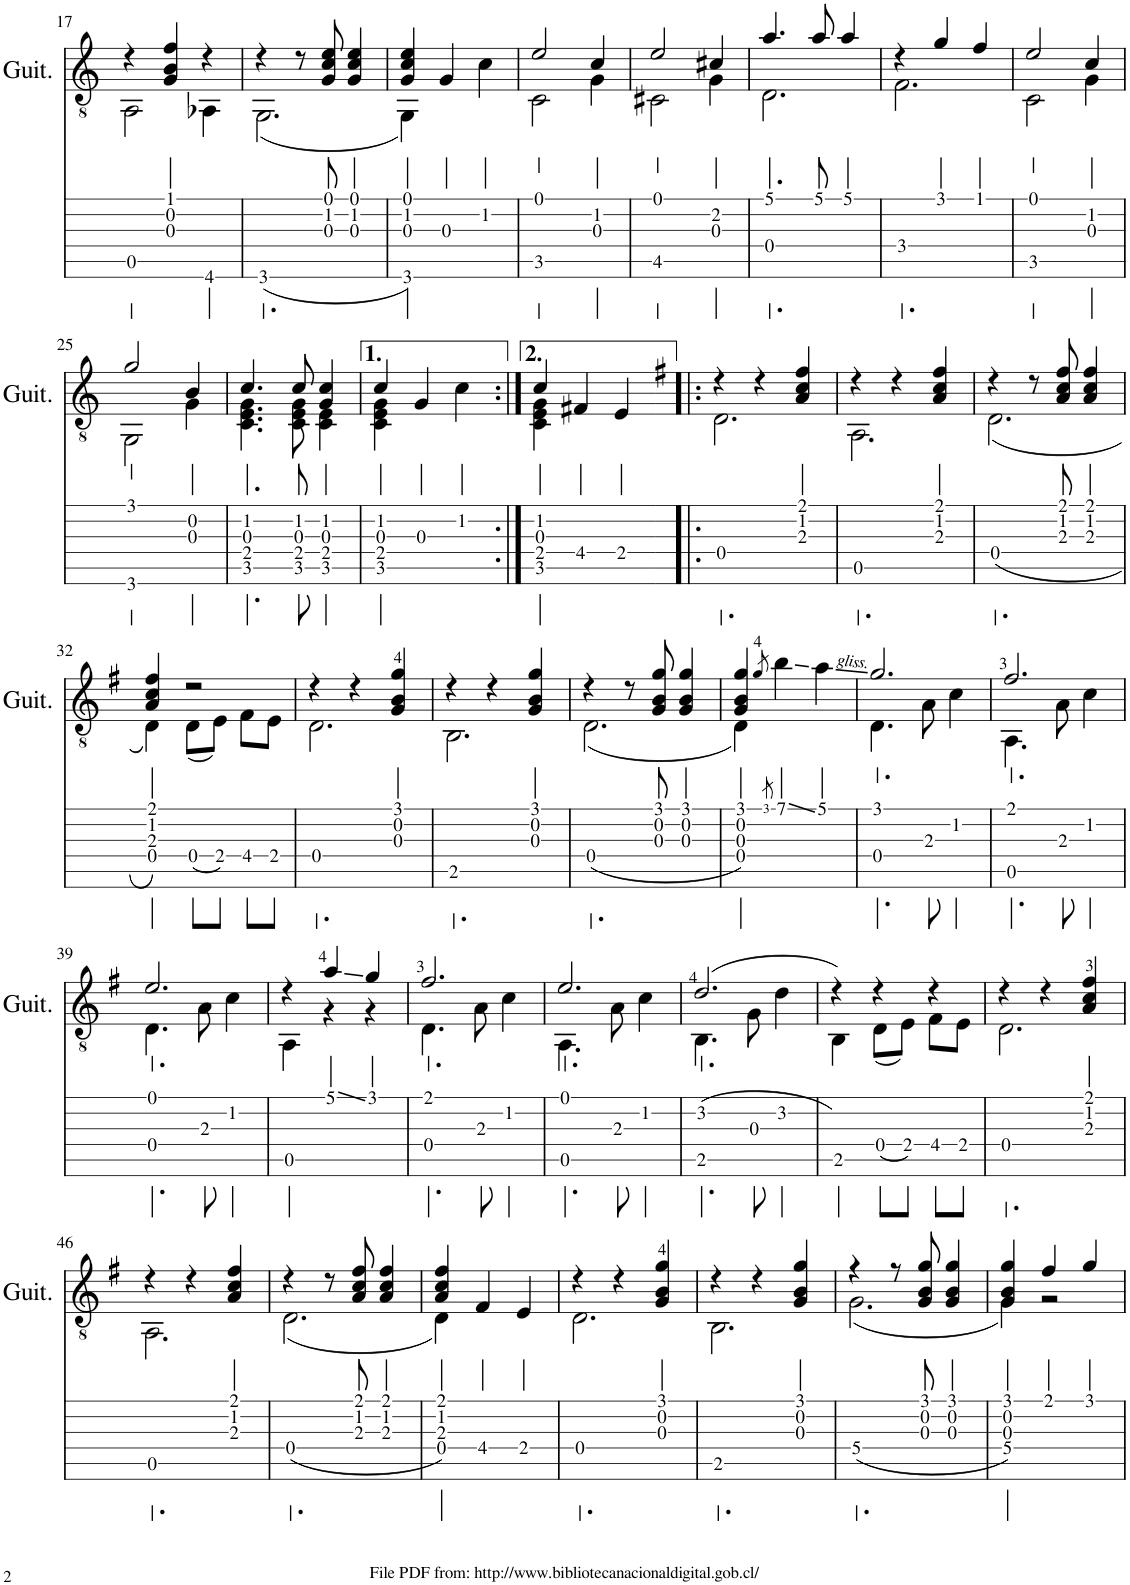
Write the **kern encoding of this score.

**kern	**kern
*part2	*part1
*staff2	*staff1
*I"Chitarra classica (Intavolatura)	*I"Guitar
*	*I'Guit.
!!LO:PB:g=z
*	*clefGv2
*k[]	*k[]
*M3/4	*M3/4
=17	=17
*^	*^
4r	2AA\	4r	2AA\
4G/ 4B/ 4f/	.	4G/ 4B/ 4f/	.
4r	4AA-X\	4r	4AA-X\
=18	=18	=18	=18
4r	(2.GG\	4r	(2.GG\
8r	.	8r	.
8G/ 8c/ 8e/	.	8G/ 8c/ 8e/	.
4G/ 4c/ 4e/	.	4G/ 4c/ 4e/	.
=19	=19	=19	=19
4G/ 4c/ 4e/	4GG\)	4G/ 4c/ 4e/	4GG\)
4G/	2ryy	4G/	2ryy
4c/	.	4c\	.
=20	=20	=20	=20
2e/	2C\	2e/	2C\
4c/	4G\	4c/	4G\
=21	=21	=21	=21
2e/	2C#X\	2e/	2C#X\
4c#X/	4G\	4c#X/	4G\
=22	=22	=22	=22
4.a/	2.D\	4.a/	2.D\
8a/	.	8a/	.
4a/	.	4a/	.
=23	=23	=23	=23
4r	2.F\	4r	2.F\
4g/	.	4g/	.
4f/	.	4f/	.
=24	=24	=24	=24
2e/	2C\	2e/	2C\
4c/	4G\	4c/	4G\
!!LO:LB:g=z	!!
=25	=25	=25	=25
2g/	2GG\	2g/	2GG\
4B/	4G\	4B/	4G\
=26	=26	=26	=26
4.c/	4.C\ 4.E\ 4.G\	4.c/	4.C\ 4.E\ 4.G\
8c/	8C\ 8E\ 8G\	8c/	8C\ 8E\ 8G\
4G/ 4c/	4C\ 4E\	4G/ 4c/	4C\ 4E\
=27	=27	=27	=27
4c/	4C\ 4E\ 4G\	4c/	4C\ 4E\ 4G\
4G/	2ryy	4G/	2ryy
4c/	.	4c\	.
=28:|!	=28:|!	=28:|!	=28:|!
4c/	4C\ 4E\ 4G\	4c/	4C\ 4E\ 4G\
4F#X/	2ryy	4F#X/	2ryy
4E/	.	4E/	.
=29!|:	=29!|:	=29!|:	=29!|:
*k[f#]	*	*k[f#]	*
4r	2.D\	4r	2.D\
4r	.	4r	.
4A/ 4c/ 4f#/	.	4A/ 4c/ 4f#/	.
=30	=30	=30	=30
4r	2.AA\	4r	2.AA\
4r	.	4r	.
4A/ 4c/ 4f#/	.	4A/ 4c/ 4f#/	.
=31	=31	=31	=31
4r	(2.D\	4r	(2.D\
8r	.	8r	.
8A/ 8c/ 8f#/	.	8A/ 8c/ 8f#/	.
4A/ 4c/ 4f#/	.	4A/ 4c/ 4f#/	.
!!LO:LB:g=z	!!
=32	=32	=32	=32
4A/ 4c/ 4f#/	4D\)	4A/ 4c/ 4f#/	4D\)
2r	(8D\L	2r	(8D\L
.	8E\J)	.	8E\J)
.	8F#\L	.	8F#\L
.	8E\J	.	8E\J
=33	=33	=33	=33
4r	2.D\	4r	2.D\
4r	.	4r	.
4G/ 4B/ 4g/	.	4G/ 4B/ 4g/	.
=34	=34	=34	=34
4r	2.BB\	4r	2.BB\
4r	.	4r	.
4G/ 4B/ 4g/	.	4G/ 4B/ 4g/	.
=35	=35	=35	=35
4r	(2.D\	4r	(2.D\
8r	.	8r	.
8G/ 8B/ 8g/	.	8G/ 8B/ 8g/	.
4G/ 4B/ 4g/	.	4G/ 4B/ 4g/	.
=36	=36	=36	=36
4G/ 4B/ 4g/	4D\)	4G/ 4B/ 4g/	4D\)
8qg/	.	8qg/	.
4b/	2ryy	4b\	2ryy
4a/	.	4a\	.
=37	=37	=37	=37
2.g/	4.D\	2.g/	4.D\
.	8A\	.	8A\
.	4c\	.	4c\
=38	=38	=38	=38
2.f#/	4.AA\	2.f#/	4.AA\
.	8A\	.	8A\
.	4c\	.	4c\
!!LO:LB:g=z	!!
=39	=39	=39	=39
2.e/	4.D\	2.e/	4.D\
.	8A\	.	8A\
.	4c\	.	4c\
=40	=40	=40	=40
4r	4AA\	4r	4AA\
4a/	4r	4a/	4r
4g/	4r	4g/	4r
=41	=41	=41	=41
2.f#/	4.D\	2.f#/	4.D\
.	8A\	.	8A\
.	4c\	.	4c\
=42	=42	=42	=42
2.e/	4.AA\	2.e/	4.AA\
.	8A\	.	8A\
.	4c\	.	4c\
=43	=43	=43	=43
(2.d/	4.BB\	(2.d/	4.BB\
.	8G\	.	8G\
.	4d\	.	4d\
=44	=44	=44	=44
4r)	4BB\	4r)	4BB\
4r	(8D\L	4r	(8D\L
.	8E\J)	.	8E\J)
4r	8F#\L	4r	8F#\L
.	8E\J	.	8E\J
=45	=45	=45	=45
4r	2.D\	4r	2.D\
4r	.	4r	.
4A/ 4c/ 4f#/	.	4A/ 4c/ 4f#/	.
!!LO:LB:g=z	!!
=46	=46	=46	=46
4r	2.AA\	4r	2.AA\
4r	.	4r	.
4A/ 4c/ 4f#/	.	4A/ 4c/ 4f#/	.
=47	=47	=47	=47
4r	(2.D\	4r	(2.D\
8r	.	8r	.
8A/ 8c/ 8f#/	.	8A/ 8c/ 8f#/	.
4A/ 4c/ 4f#/	.	4A/ 4c/ 4f#/	.
=48	=48	=48	=48
4A/ 4c/ 4f#/	4D\)	4A/ 4c/ 4f#/	4D\)
4F#/	2ryy	4F#/	2ryy
4E/	.	4E/	.
=49	=49	=49	=49
4r	2.D\	4r	2.D\
4r	.	4r	.
4G/ 4B/ 4g/	.	4G/ 4B/ 4g/	.
=50	=50	=50	=50
4r	2.BB\	4r	2.BB\
4r	.	4r	.
4G/ 4B/ 4g/	.	4G/ 4B/ 4g/	.
=51	=51	=51	=51
4r	(2.G\	4r	(2.G\
8r	.	8r	.
8G/ 8B/ 8g/	.	8G/ 8B/ 8g/	.
4G/ 4B/ 4g/	.	4G/ 4B/ 4g/	.
=52	=52	=52	=52
4G/ 4B/ 4g/	4G\)	4G/ 4B/ 4g/	4G\)
4f#/	2r	4f#/	2r
4g/	.	4g/	.
*v	*v	*	*
*	*v	*v
=	=
*-	*-
